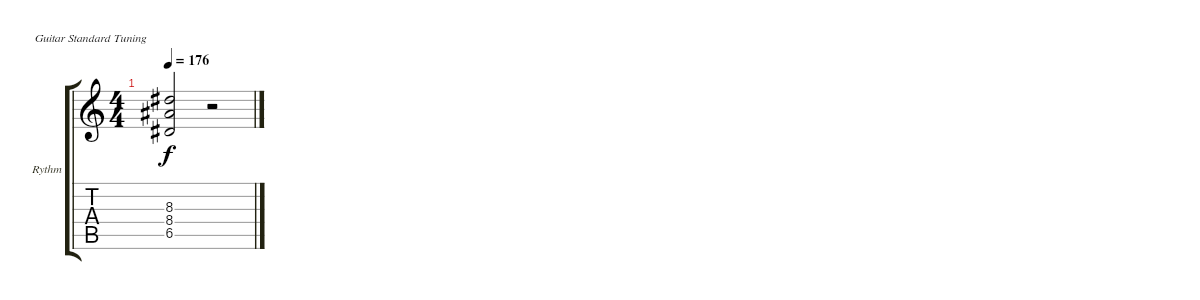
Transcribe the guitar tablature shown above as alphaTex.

\defaultSystemsLayout 4
\bracketExtendMode groupsimilarinstruments
\firstSystemTrackNameOrientation horizontal
\otherSystemsTrackNameOrientation horizontal
\track ("Rythm" "Rythm") {instrument distortionguitar}
\staff {score tabs}
\tuning (E4 B3 G3 D3 A2 E2)
\ts (4 4)
\tempo 176
\clef g2
\ks c
(6.5 8.4 8.3).2{dy f} r.2
